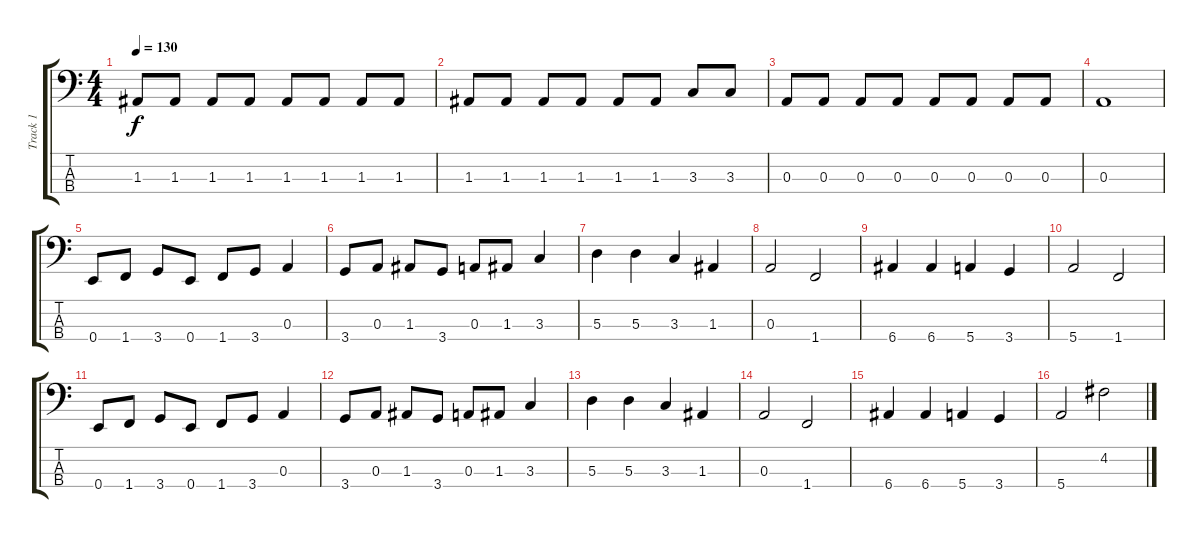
\track ("Track 1" "Track 1") {instrument electricbassfinger}
\staff {score tabs}
\tuning (G2 D2 A1 E1) {hide}
\ts (4 4)
\tempo 130
\clef f4
\ks c
1.3.8{dy f} 1.3.8 1.3.8 1.3.8 1.3.8 1.3.8 1.3.8 1.3.8 |
1.3.8 1.3.8 1.3.8 1.3.8 1.3.8 1.3.8 3.3.8 3.3.8 |
0.3.8 0.3.8 0.3.8 0.3.8 0.3.8 0.3.8 0.3.8 0.3.8 |
0.3.1 |
0.4.8 1.4.8 3.4.8 0.4.8 1.4.8 3.4.8 0.3.4 |
3.4.8 0.3.8 1.3.8 3.4.8 0.3.8 1.3.8 3.3.4 |
5.3.4 5.3.4 3.3.4 1.3.4 |
0.3.2 1.4.2 |
6.4.4 6.4.4 5.4.4 3.4.4 |
5.4.2 1.4.2 |
0.4.8 1.4.8 3.4.8 0.4.8 1.4.8 3.4.8 0.3.4 |
3.4.8 0.3.8 1.3.8 3.4.8 0.3.8 1.3.8 3.3.4 |
5.3.4 5.3.4 3.3.4 1.3.4 |
0.3.2 1.4.2 |
6.4.4 6.4.4 5.4.4 3.4.4 |
5.4.2 4.2.2
